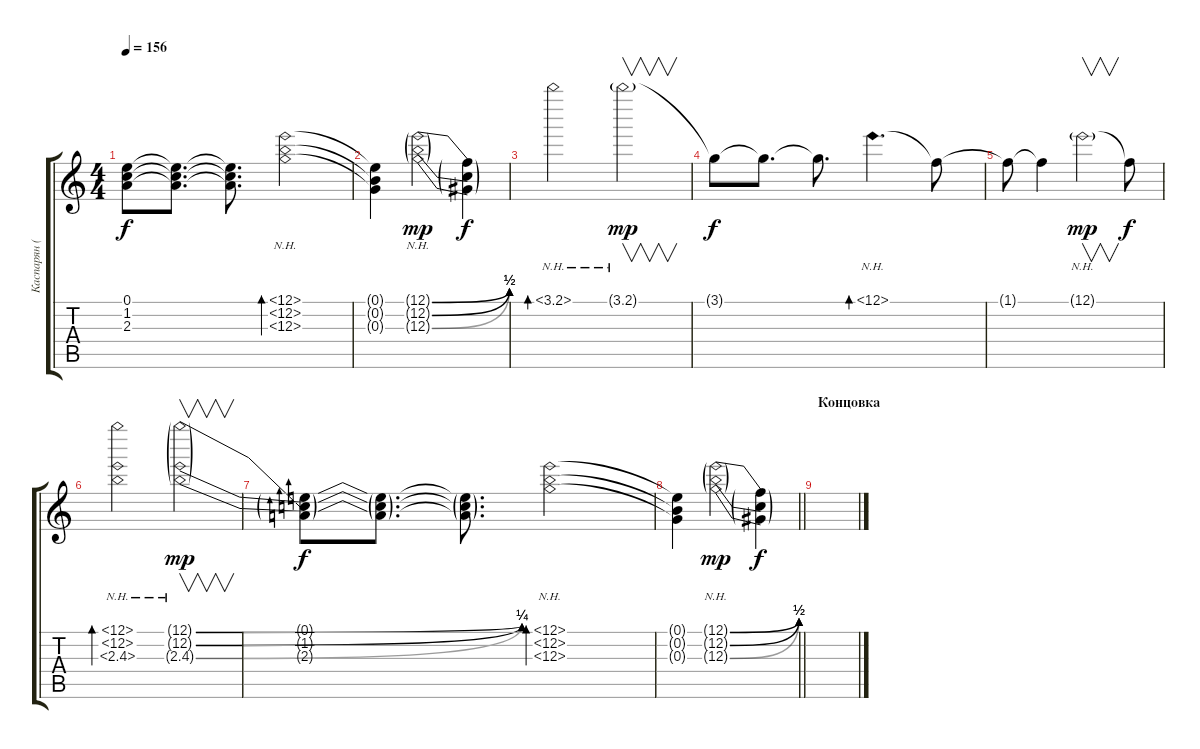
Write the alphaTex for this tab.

\track ("Каспарян (Соло)" "Каспарян (") {instrument electricguitarjazz}
\staff {score tabs}
\tuning (E4 B3 G3 D3 A2 E2) {hide}
\ts (4 4)
\tempo 156
\clef g2
\ks c
(0.1{t} 1.2{t} 2.3{t}).8{dy f} (0.1{t} 1.2{t} 2.3{t}).8{d} (0.1{t} 1.2{t} 2.3{t}).8{d} (0.1{nh} 0.2{nh} 0.3{nh}).2{bd 60} |
(0.1{t} 0.2{t} 0.3{t}).4 (0.1{be (bend 0 0 60 2) nh g} 0.2{be (bend 0 0 60 2) nh g} 0.3{be (bend 0 0 60 2) nh g}).2{dy mp} (0.1{t} 0.2{t} 0.3{t}).4{dy f} |
3.1{nh}.2{bd 60} 3.1{nh g}.2{v dy mp} |
3.1{t}.8{dy f} 3.1{t}.8{d} 3.1{t}.8{d} 1.1{nh}.4{d bd 60} 1.1{t}.8 |
1.1{t}.8 1.1{t}.4 1.1{nh g}.2{v dy mp} 1.1{t}.8{dy f} |
(0.1{nh} 1.2{nh} 2.3{nh}).2{bd 60} (0.1{be (bend 0 0 60 1) nh g} 1.2{be (bend 0 0 60 1) nh g} 2.3{be (bend 0 0 60 1) nh g}).2{v dy mp} |
(0.1{t} 1.2{t} 2.3{t}).8{dy f} (0.1{t} 1.2{t} 2.3{t}).8{d} (0.1{t} 1.2{t} 2.3{t}).8{d} (0.1{nh} 0.2{nh} 0.3{nh}).2{bd 60} |
\barLineRight lightlight
(0.1{t} 0.2{t} 0.3{t}).4 (0.1{be (bend 0 0 60 2) nh g} 0.2{be (bend 0 0 60 2) nh g} 0.3{be (bend 0 0 60 2) nh g}).2{dy mp} (0.1{t} 0.2{t} 0.3{t}).4{dy f} |
\section ("" "Концовка")
